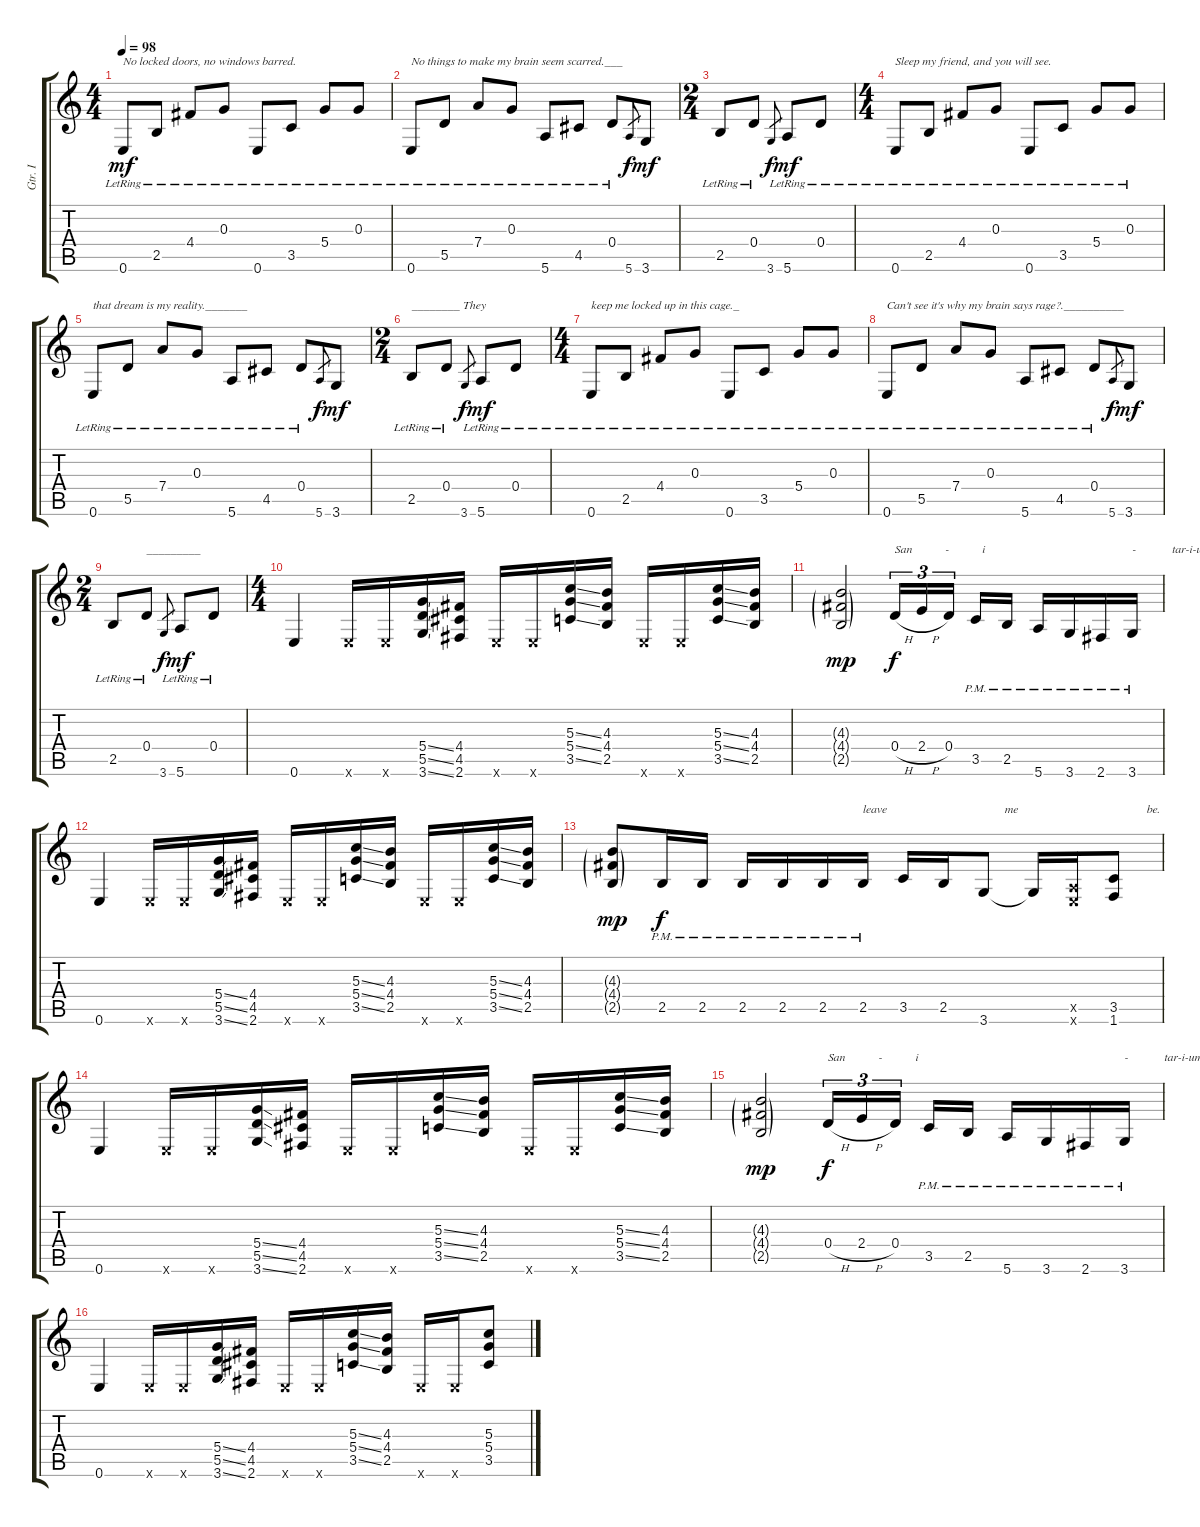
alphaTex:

\track ("Gtr. I" "Gtr. I") {instrument distortionguitar}
\staff {score tabs}
\tuning (E4 B3 G3 D3 A2 E2) {hide}
\ts (4 4)
\tempo 98
\clef g2
\ks c
0.6{lr}.8{txt "No locked doors, no windows barred." dy mf} 2.5{lr}.8 4.4{lr}.8 0.3{lr}.8 0.6{lr}.8 3.5{lr}.8 5.4{lr}.8 0.3{lr}.8 |
0.6{lr}.8{txt "No things to make my brain seem scarred.___"} 5.5{lr}.8 7.4{lr}.8 0.3{lr}.8 5.6{lr}.8 4.5{lr}.8 0.4{lr}.8 5.6.8{gr dy f} 3.6.8{dy mf} |
\ts (2 4)
2.5{lr}.8 0.4{lr}.8 3.6.8{gr dy f} 5.6{lr}.8{dy mf} 0.4{lr}.8 |
\ts (4 4)
0.6{lr}.8{txt "Sleep my friend, and you will see." instrument electricguitarclean} 2.5{lr}.8 4.4{lr}.8 0.3{lr}.8 0.6{lr}.8 3.5{lr}.8 5.4{lr}.8 0.3{lr}.8 |
0.6{lr}.8{txt "that dream is my reality._______"} 5.5{lr}.8 7.4{lr}.8 0.3{lr}.8 5.6{lr}.8 4.5{lr}.8 0.4{lr}.8 5.6.8{gr dy f} 3.6.8{dy mf} |
\ts (2 4)
2.5{lr}.8{txt "________ They"} 0.4{lr}.8 3.6.8{gr dy f} 5.6{lr}.8{dy mf} 0.4{lr}.8 |
\ts (4 4)
0.6{lr}.8{txt "keep me locked up in this cage._" instrument electricguitarclean} 2.5{lr}.8 4.4{lr}.8 0.3{lr}.8 0.6{lr}.8 3.5{lr}.8 5.4{lr}.8 0.3{lr}.8 |
0.6{lr}.8{txt "Can't see it's why my brain says rage?.__________"} 5.5{lr}.8 7.4{lr}.8 0.3{lr}.8 5.6{lr}.8 4.5{lr}.8 0.4{lr}.8 5.6.8{gr dy f} 3.6.8{dy mf} |
\ts (2 4)
2.5{lr}.8 0.4{lr}.8{txt "_________"} 3.6.8{gr dy f} 5.6{lr}.8{dy mf} 0.4{lr}.8 |
\ts (4 4)
0.6.4{instrument distortionguitar} 0.6{x}.16 0.6{x}.16 (5.4{ss} 5.5{ss} 3.6{ss}).16 (4.4 4.5 2.6).16 0.6{x}.16 0.6{x}.16 (5.3{ss} 5.4{ss} 3.5{ss}).16 (4.3 4.4 2.5).16 0.6{x}.16 0.6{x}.16 (5.3{ss} 5.4{ss} 3.5{ss}).16 (4.3 4.4 2.5).16 |
(4.3{g} 4.4{g} 2.5{g}).2{dy mp} 0.4{h}.16{tu (3 2) txt "San           -           i                     " dy f} 2.4{h}.16{tu (3 2)} 0.4.16{tu (3 2)} 3.5{pm}.16 2.5{pm}.16 5.6{pm}.16 3.6{pm}.16 2.6{pm}.16 3.6{pm}.16{txt "-            tar-i-um,"} |
0.6.4 0.6{x}.16 0.6{x}.16 (5.4{ss} 5.5{ss} 3.6{ss}).16 (4.4 4.5 2.6).16 0.6{x}.16 0.6{x}.16 (5.3{ss} 5.4{ss} 3.5{ss}).16 (4.3 4.4 2.5).16 0.6{x}.16 0.6{x}.16 (5.3{ss} 5.4{ss} 3.5{ss}).16 (4.3 4.4 2.5).16 |
(4.3{g} 4.4{g} 2.5{g}).8{dy mp} 2.5{pm}.16{dy f} 2.5{pm}.16 2.5{pm}.16 2.5{pm}.16 2.5{pm}.16 2.5{pm}.16{txt "leave"} 3.5.16 2.5.16 3.6.8{txt "       me"} 3.6{t}.16 (0.5{x} 0.6{x}).16 (3.5 1.6).8{txt "           be."} |
0.6.4 0.6{x}.16 0.6{x}.16 (5.4{ss} 5.5{ss} 3.6{ss}).16 (4.4 4.5 2.6).16 0.6{x}.16 0.6{x}.16 (5.3{ss} 5.4{ss} 3.5{ss}).16 (4.3 4.4 2.5).16 0.6{x}.16 0.6{x}.16 (5.3{ss} 5.4{ss} 3.5{ss}).16 (4.3 4.4 2.5).16 |
(4.3{g} 4.4{g} 2.5{g}).2{dy mp} 0.4{h}.16{tu (3 2) txt "San           -           i                     " dy f} 2.4{h}.16{tu (3 2)} 0.4.16{tu (3 2)} 3.5{pm}.16 2.5{pm}.16 5.6{pm}.16 3.6{pm}.16 2.6{pm}.16 3.6{pm}.16{txt "-            tar-i-um,"} |
0.6.4 0.6{x}.16 0.6{x}.16 (5.4{ss} 5.5{ss} 3.6{ss}).16 (4.4 4.5 2.6).16 0.6{x}.16 0.6{x}.16 (5.3{ss} 5.4{ss} 3.5{ss}).16 (4.3 4.4 2.5).16 0.6{x}.16 0.6{x}.16 (5.3 5.4 3.5).8
